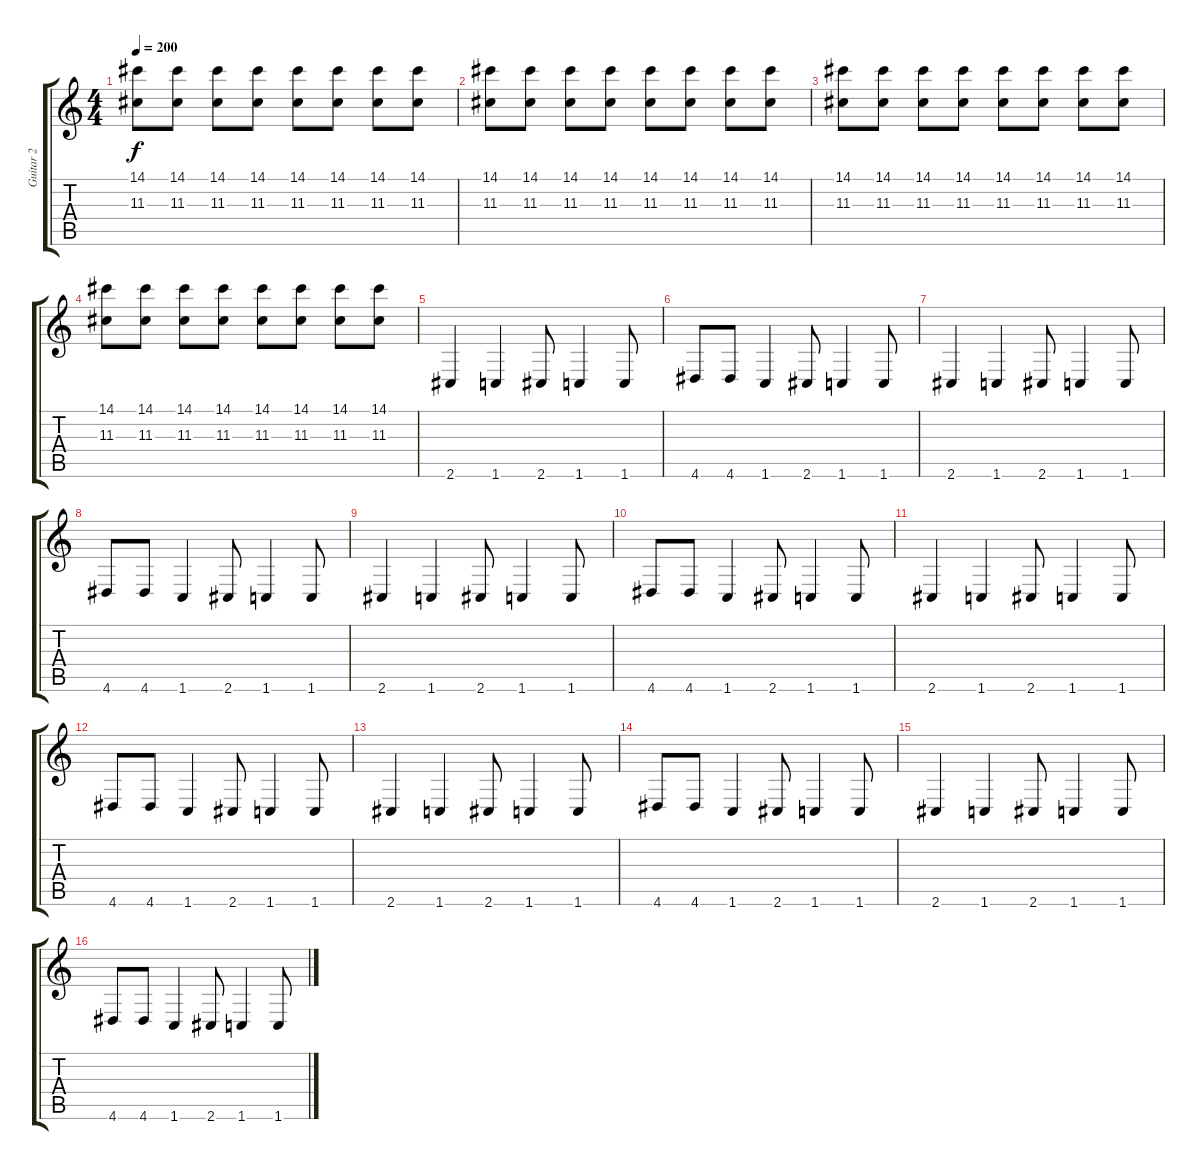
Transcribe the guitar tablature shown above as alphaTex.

\track ("Guitar 2" "Guitar 2") {instrument distortionguitar}
\staff {score tabs}
\tuning (B3 Gb3 D3 A2 E2 B1) {hide}
\ts (4 4)
\tempo 200
\clef g2
\ks c
(14.1 11.3).8{dy f} (14.1 11.3).8 (14.1 11.3).8 (14.1 11.3).8 (14.1 11.3).8 (14.1 11.3).8 (14.1 11.3).8 (14.1 11.3).8 |
(14.1 11.3).8 (14.1 11.3).8 (14.1 11.3).8 (14.1 11.3).8 (14.1 11.3).8 (14.1 11.3).8 (14.1 11.3).8 (14.1 11.3).8 |
(14.1 11.3).8 (14.1 11.3).8 (14.1 11.3).8 (14.1 11.3).8 (14.1 11.3).8 (14.1 11.3).8 (14.1 11.3).8 (14.1 11.3).8 |
(14.1 11.3).8 (14.1 11.3).8 (14.1 11.3).8 (14.1 11.3).8 (14.1 11.3).8 (14.1 11.3).8 (14.1 11.3).8 (14.1 11.3).8 |
2.6.4 1.6.4 2.6.8 1.6.4 1.6.8 |
4.6.8 4.6.8 1.6.4 2.6.8 1.6.4 1.6.8 |
2.6.4 1.6.4 2.6.8 1.6.4 1.6.8 |
4.6.8 4.6.8 1.6.4 2.6.8 1.6.4 1.6.8 |
2.6.4 1.6.4 2.6.8 1.6.4 1.6.8 |
4.6.8 4.6.8 1.6.4 2.6.8 1.6.4 1.6.8 |
2.6.4 1.6.4 2.6.8 1.6.4 1.6.8 |
4.6.8 4.6.8 1.6.4 2.6.8 1.6.4 1.6.8 |
2.6.4 1.6.4 2.6.8 1.6.4 1.6.8 |
4.6.8 4.6.8 1.6.4 2.6.8 1.6.4 1.6.8 |
2.6.4 1.6.4 2.6.8 1.6.4 1.6.8 |
4.6.8 4.6.8 1.6.4 2.6.8 1.6.4 1.6.8
